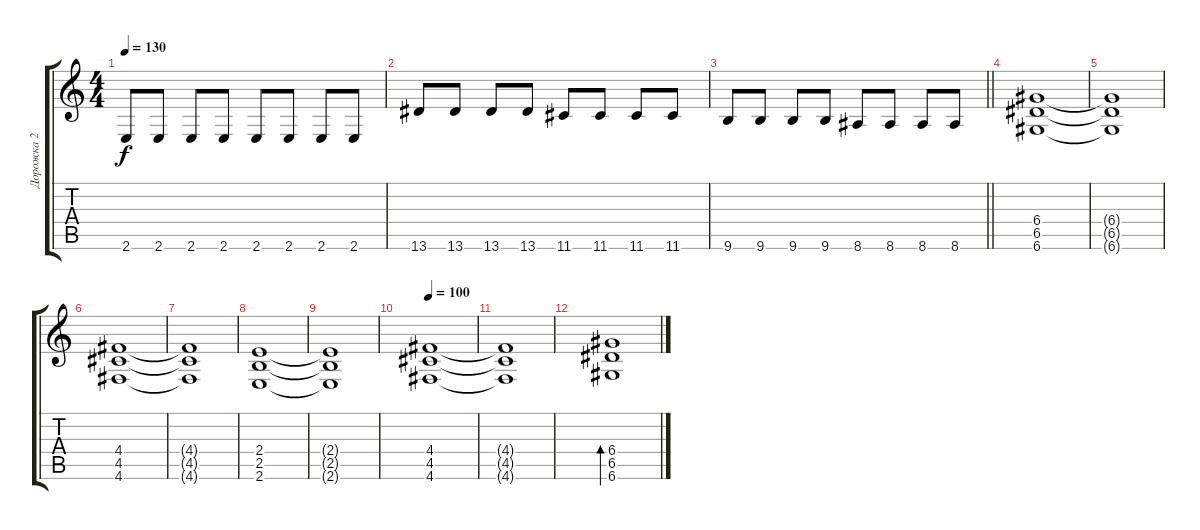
\track ("Дорожка 2" "Дорожка 2") {instrument acousticguitarsteel}
\staff {score tabs}
\tuning (E4 B3 G3 D3 A2 D2) {hide}
\ts (4 4)
\tempo 130
\clef g2
\ks c
2.6.8{dy f} 2.6.8 2.6.8 2.6.8 2.6.8 2.6.8 2.6.8 2.6.8 |
13.6.8 13.6.8 13.6.8 13.6.8 11.6.8 11.6.8 11.6.8 11.6.8 |
\barLineRight lightlight
9.6.8 9.6.8 9.6.8 9.6.8 8.6.8 8.6.8 8.6.8 8.6.8 |
(6.4 6.5 6.6).1 |
(6.4{t} 6.5{t} 6.6{t}).1 |
(4.4 4.5 4.6).1 |
(4.4{t} 4.5{t} 4.6{t}).1 |
(2.4 2.5 2.6).1 |
(2.4{t} 2.5{t} 2.6{t}).1 |
\tempo 100
(4.4 4.5 4.6).1 |
(4.4{t} 4.5{t} 4.6{t}).1 |
(6.4 6.5 6.6).1{bd 480}
